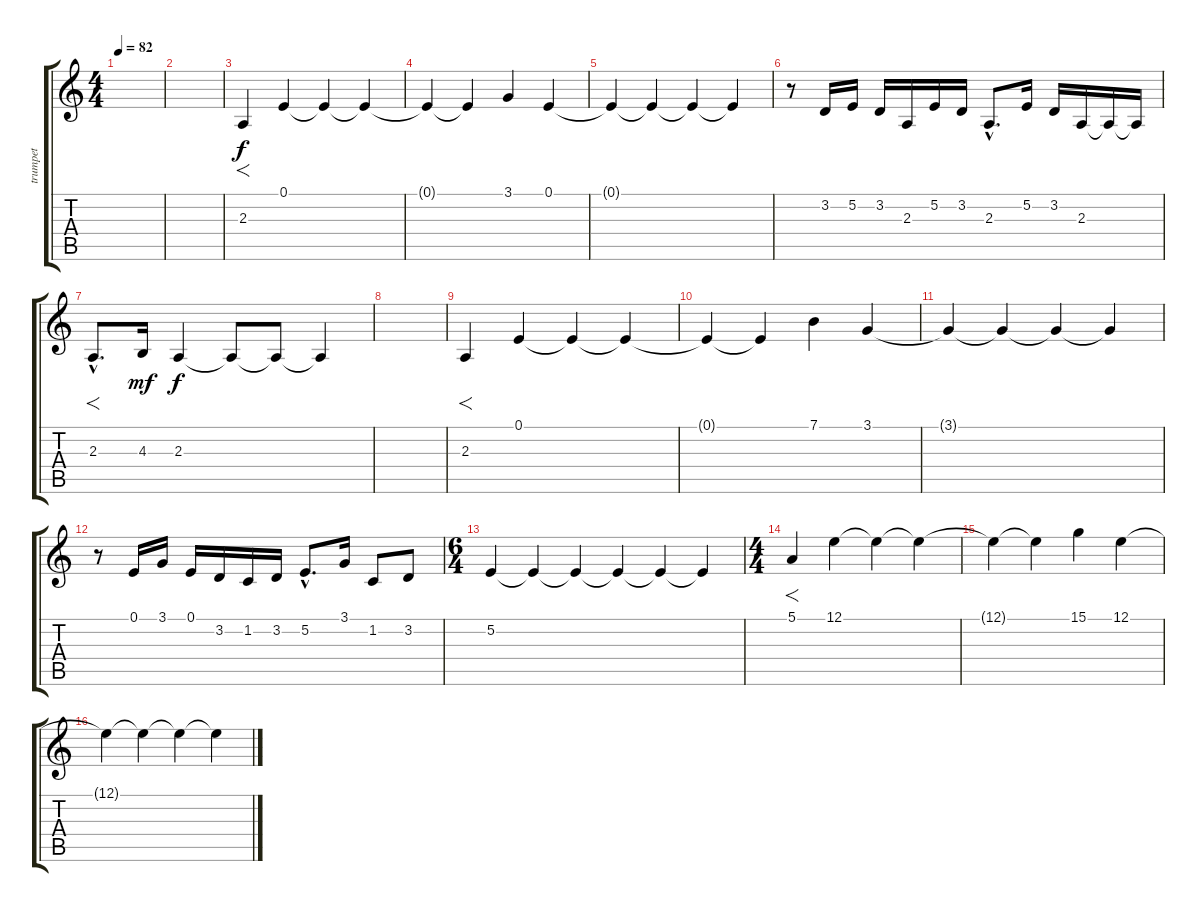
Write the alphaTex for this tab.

\track ("trumpet" "trumpet") {instrument trumpet}
\staff {score tabs}
\tuning (E4 B3 G3 D3 A2 E2) {hide}
\ts (4 4)
\tempo 82
\clef g2
\ks c
|
|
2.3.4{f} 0.1.4 0.1{t}.4 0.1{t}.4 |
0.1{t}.4 0.1{t}.4 3.1.4 0.1.4 |
0.1{t}.4 0.1{t}.4 0.1{t}.4 0.1{t}.4 |
r.8 3.2.16 5.2.16 3.2.16 2.3.16 5.2.16 3.2.16 2.3{hac}.8{d} 5.2.16 3.2.16 2.3.16 2.3{t}.16 2.3{t}.16 |
2.3{hac}.8{f d} 4.3.16{dy mf} 2.3.4{dy f} 2.3{t}.8 2.3{t}.8 2.3{t}.4 |
|
2.3.4{f} 0.1.4 0.1{t}.4 0.1{t}.4 |
0.1{t}.4 0.1{t}.4 7.1.4 3.1.4 |
3.1{t}.4 3.1{t}.4 3.1{t}.4 3.1{t}.4 |
r.8 0.1.16 3.1.16 0.1.16 3.2.16 1.2.16 3.2.16 5.2{hac}.8{d} 3.1.16 1.2.8 3.2.8 |
\ts (6 4)
5.2.4 5.2{t}.4 5.2{t}.4 5.2{t}.4 5.2{t}.4 5.2{t}.4 |
\ts (4 4)
5.1.4{f instrument flute} 12.1.4 12.1{t}.4 12.1{t}.4 |
12.1{t}.4 12.1{t}.4 15.1.4 12.1.4 |
12.1{t}.4 12.1{t}.4 12.1{t}.4 12.1{t}.4
